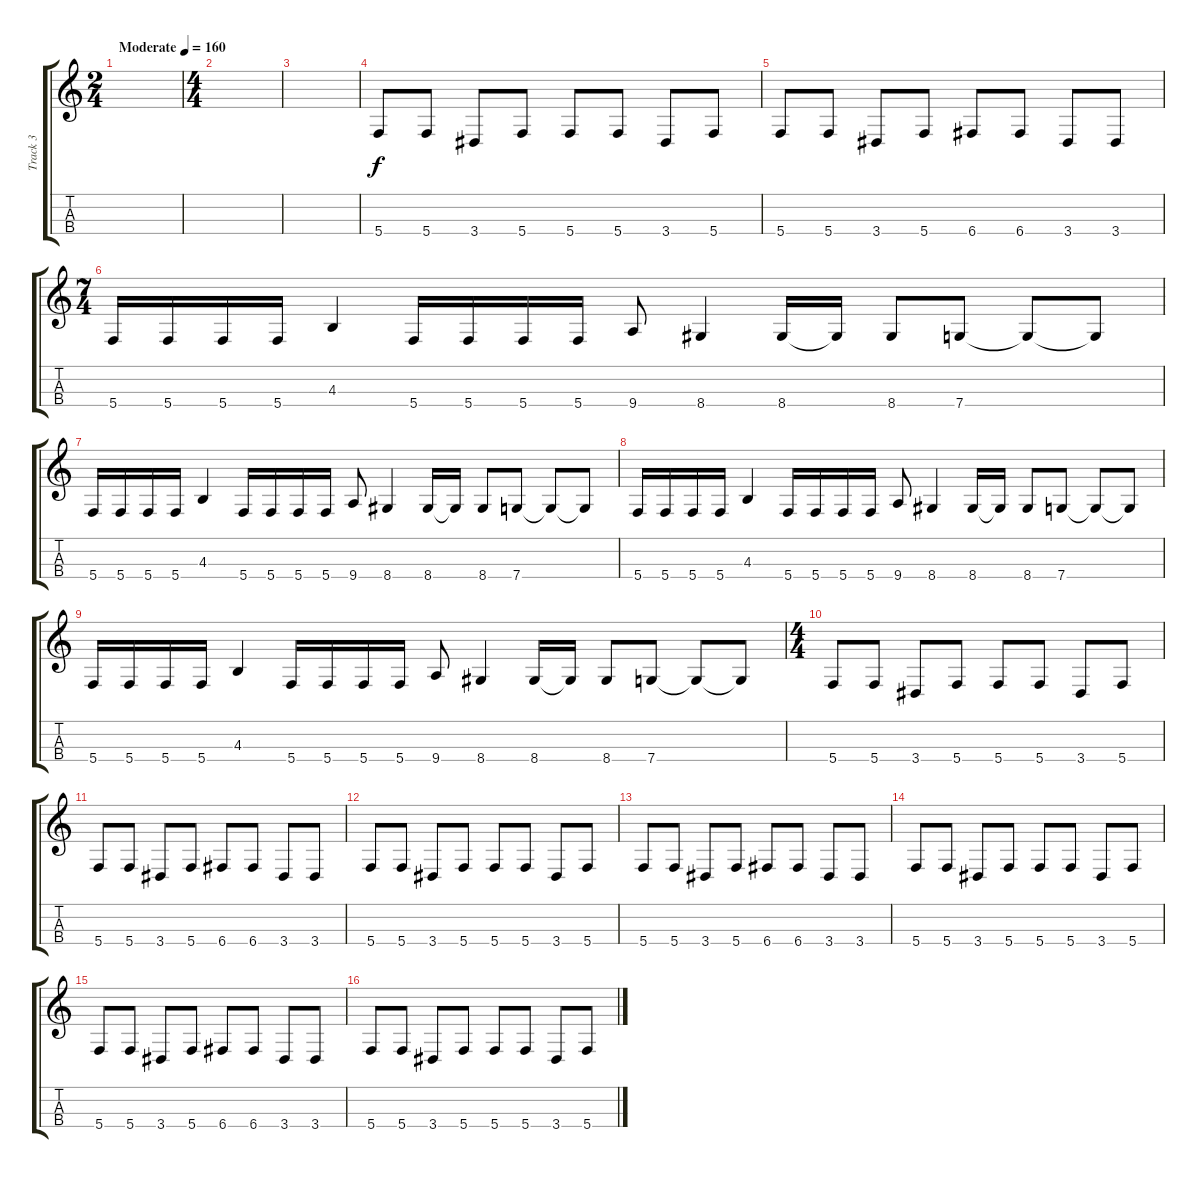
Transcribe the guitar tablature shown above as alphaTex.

\track ("Track 3" "Track 3") {instrument electricbasspick}
\staff {score tabs}
\tuning (F3 C3 G2 C2) {hide}
\ts (2 4)
\tempo (160 "Moderate")
\clef g2
\ks c
|
\ts (4 4)
|
|
5.4.8 5.4.8 3.4.8 5.4.8 5.4.8 5.4.8 3.4.8 5.4.8 |
5.4.8 5.4.8 3.4.8 5.4.8 6.4.8 6.4.8 3.4.8 3.4.8 |
\ts (7 4)
5.4.16 5.4.16 5.4.16 5.4.16 4.3.4 5.4.16 5.4.16 5.4.16 5.4.16 9.4.8 8.4.4 8.4.16 8.4{t}.16 8.4.8 7.4.8 7.4{t}.8 7.4{t}.8 |
5.4.16 5.4.16 5.4.16 5.4.16 4.3.4 5.4.16 5.4.16 5.4.16 5.4.16 9.4.8 8.4.4 8.4.16 8.4{t}.16 8.4.8 7.4.8 7.4{t}.8 7.4{t}.8 |
5.4.16 5.4.16 5.4.16 5.4.16 4.3.4 5.4.16 5.4.16 5.4.16 5.4.16 9.4.8 8.4.4 8.4.16 8.4{t}.16 8.4.8 7.4.8 7.4{t}.8 7.4{t}.8 |
5.4.16 5.4.16 5.4.16 5.4.16 4.3.4 5.4.16 5.4.16 5.4.16 5.4.16 9.4.8 8.4.4 8.4.16 8.4{t}.16 8.4.8 7.4.8 7.4{t}.8 7.4{t}.8 |
\ts (4 4)
5.4.8 5.4.8 3.4.8 5.4.8 5.4.8 5.4.8 3.4.8 5.4.8 |
5.4.8 5.4.8 3.4.8 5.4.8 6.4.8 6.4.8 3.4.8 3.4.8 |
5.4.8 5.4.8 3.4.8 5.4.8 5.4.8 5.4.8 3.4.8 5.4.8 |
5.4.8 5.4.8 3.4.8 5.4.8 6.4.8 6.4.8 3.4.8 3.4.8 |
5.4.8 5.4.8 3.4.8 5.4.8 5.4.8 5.4.8 3.4.8 5.4.8 |
5.4.8 5.4.8 3.4.8 5.4.8 6.4.8 6.4.8 3.4.8 3.4.8 |
5.4.8 5.4.8 3.4.8 5.4.8 5.4.8 5.4.8 3.4.8 5.4.8
